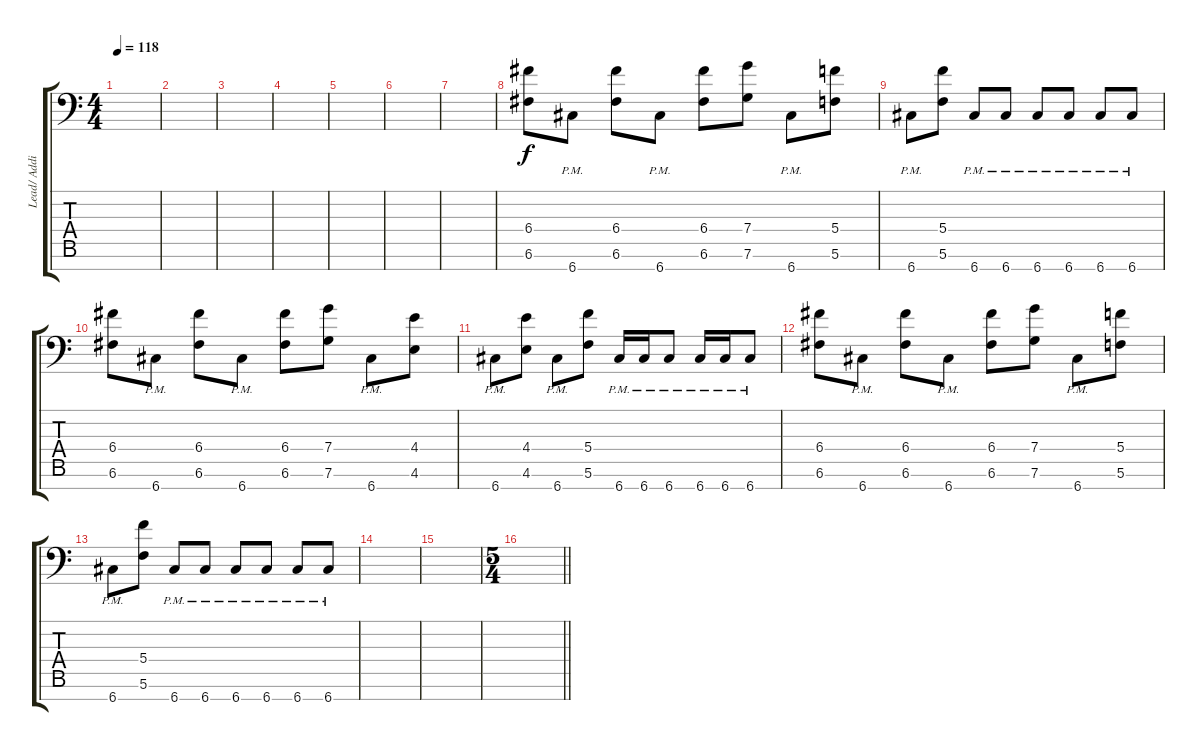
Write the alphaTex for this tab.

\track ("Lead/ Additional" "Lead/ Addi") {instrument overdrivenguitar}
\staff {score tabs}
\tuning (E4 C4 G3 C3 G2 C2 G1) {hide}
\ts (4 4)
\tempo 118
\clef f4
\ks c
|
|
|
|
|
|
|
(6.4 6.6).8 6.7{pm}.8 (6.4 6.6).8 6.7{pm}.8 (6.4 6.6).8 (7.4 7.6).8 6.7{pm}.8 (5.4 5.6).8 |
6.7{pm}.8 (5.4 5.6).8 6.7{pm}.8 6.7{pm}.8 6.7{pm}.8 6.7{pm}.8 6.7{pm}.8 6.7{pm}.8 |
(6.4 6.6).8 6.7{pm}.8 (6.4 6.6).8 6.7{pm}.8 (6.4 6.6).8 (7.4 7.6).8 6.7{pm}.8 (4.4 4.6).8 |
6.7{pm}.8 (4.4 4.6).8 6.7{pm}.8 (5.4 5.6).8 6.7{pm}.16 6.7{pm}.16 6.7{pm}.8 6.7{pm}.16 6.7{pm}.16 6.7{pm}.8 |
(6.4 6.6).8 6.7{pm}.8 (6.4 6.6).8 6.7{pm}.8 (6.4 6.6).8 (7.4 7.6).8 6.7{pm}.8 (5.4 5.6).8 |
6.7{pm}.8 (5.4 5.6).8 6.7{pm}.8 6.7{pm}.8 6.7{pm}.8 6.7{pm}.8 6.7{pm}.8 6.7{pm}.8 |
|
|
\ts (5 4)
\barLineRight lightlight
